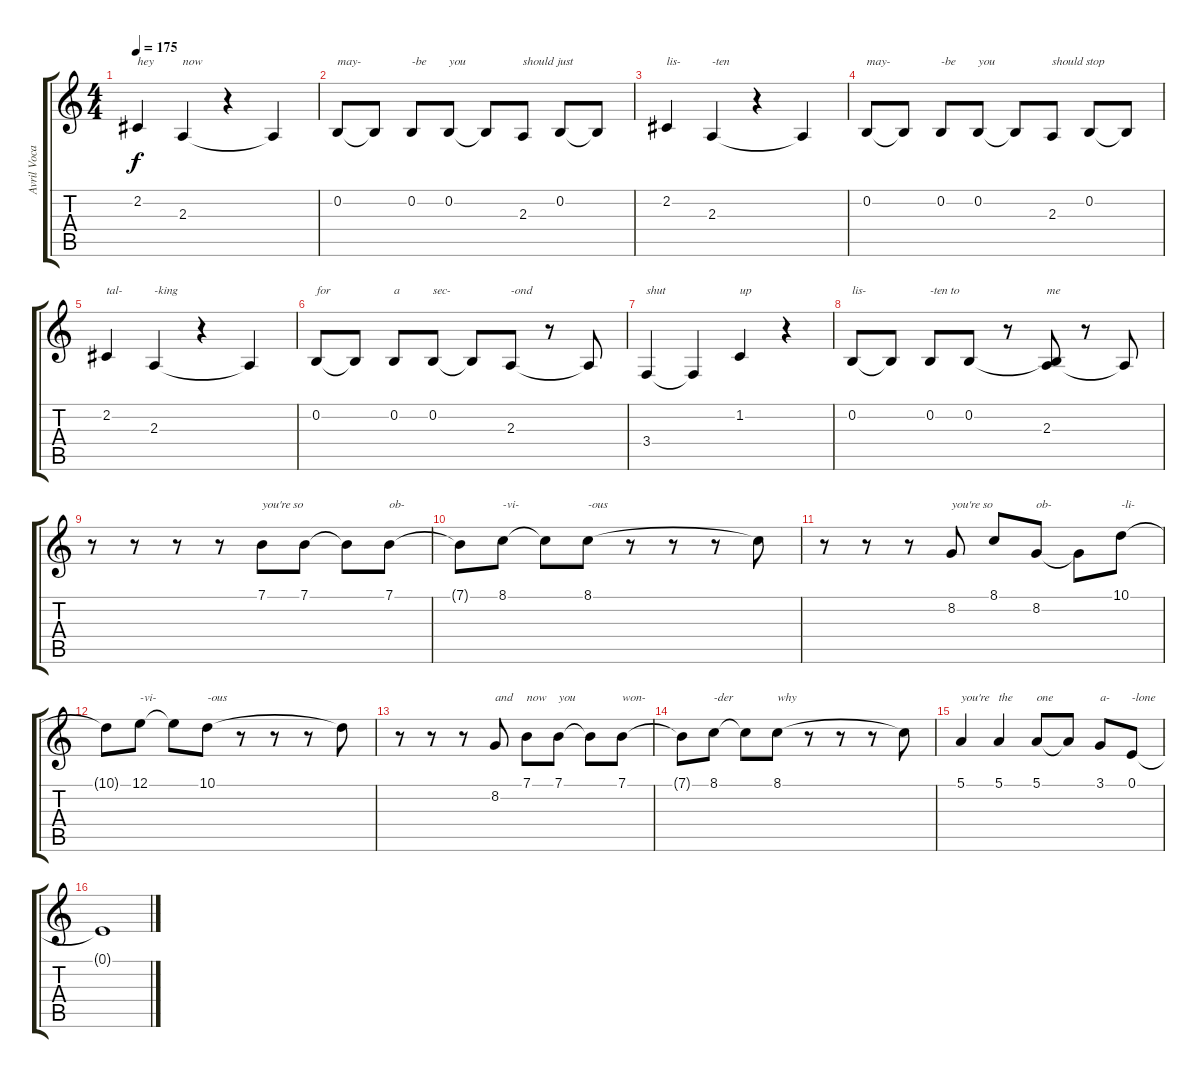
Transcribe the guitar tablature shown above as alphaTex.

\track ("Avril Vocals" "Avril Voca") {instrument clarinet}
\staff {score tabs}
\tuning (E4 B3 G3 D3 A2 E2) {hide}
\ts (4 4)
\tempo 175
\clef g2
\ks c
2.2.4{txt "hey" dy f} 2.3.4{txt "now"} r.4 2.3{t}.4 |
0.2.8{txt "may-"} 0.2{t}.8 0.2.8{txt "-be"} 0.2.8{txt "you"} 0.2{t}.8 2.3.8{txt "should just"} 0.2.8 0.2{t}.8 |
2.2.4{txt "lis-"} 2.3.4{txt "-ten"} r.4 2.3{t}.4 |
0.2.8{txt "may-"} 0.2{t}.8 0.2.8{txt "-be"} 0.2.8{txt "you"} 0.2{t}.8 2.3.8{txt "should stop"} 0.2.8 0.2{t}.8 |
2.2.4{txt "tal-"} 2.3.4{txt "-king"} r.4 2.3{t}.4 |
0.2.8{txt "for"} 0.2{t}.8 0.2.8{txt "a"} 0.2.8{txt "sec-"} 0.2{t}.8 2.3.8{txt "-ond"} r.8 2.3{t}.8 |
3.4.4{txt "shut"} 3.4{t}.4 1.2.4{txt "up"} r.4 |
0.2.8{txt "lis-"} 0.2{t}.8 0.2.8{txt "-ten to"} 0.2.8 r.8 (0.2{t} 2.3).8{txt "me"} r.8 2.3{t}.8 |
r.8 r.8 r.8 r.8 7.1.8{txt "you're so"} 7.1.8 7.1{t}.8 7.1.8{txt "ob-"} |
7.1{t}.8 8.1.8{txt "-vi-"} 8.1{t}.8 8.1.8{txt "-ous"} r.8 r.8 r.8 8.1{t}.8 |
r.8 r.8 r.8 8.2.8{txt "you're so"} 8.1.8 8.2.8{txt "ob-"} 8.2{t}.8 10.1.8{txt "-li-"} |
10.1{t}.8 12.1.8{txt "-vi-"} 12.1{t}.8 10.1.8{txt "-ous"} r.8 r.8 r.8 10.1{t}.8 |
r.8 r.8 r.8 8.2.8{txt "and"} 7.1.8{txt "now"} 7.1.8{txt "you"} 7.1{t}.8 7.1.8{txt "won-"} |
7.1{t}.8 8.1.8{txt "-der"} 8.1{t}.8 8.1.8{txt "why"} r.8 r.8 r.8 8.1{t}.8 |
5.1.4{txt "you're"} 5.1.4{txt "the"} 5.1.8{txt "one"} 5.1{t}.8 3.1.8{txt "a-"} 0.1.8{txt "-lone"} |
0.1{t}.1
